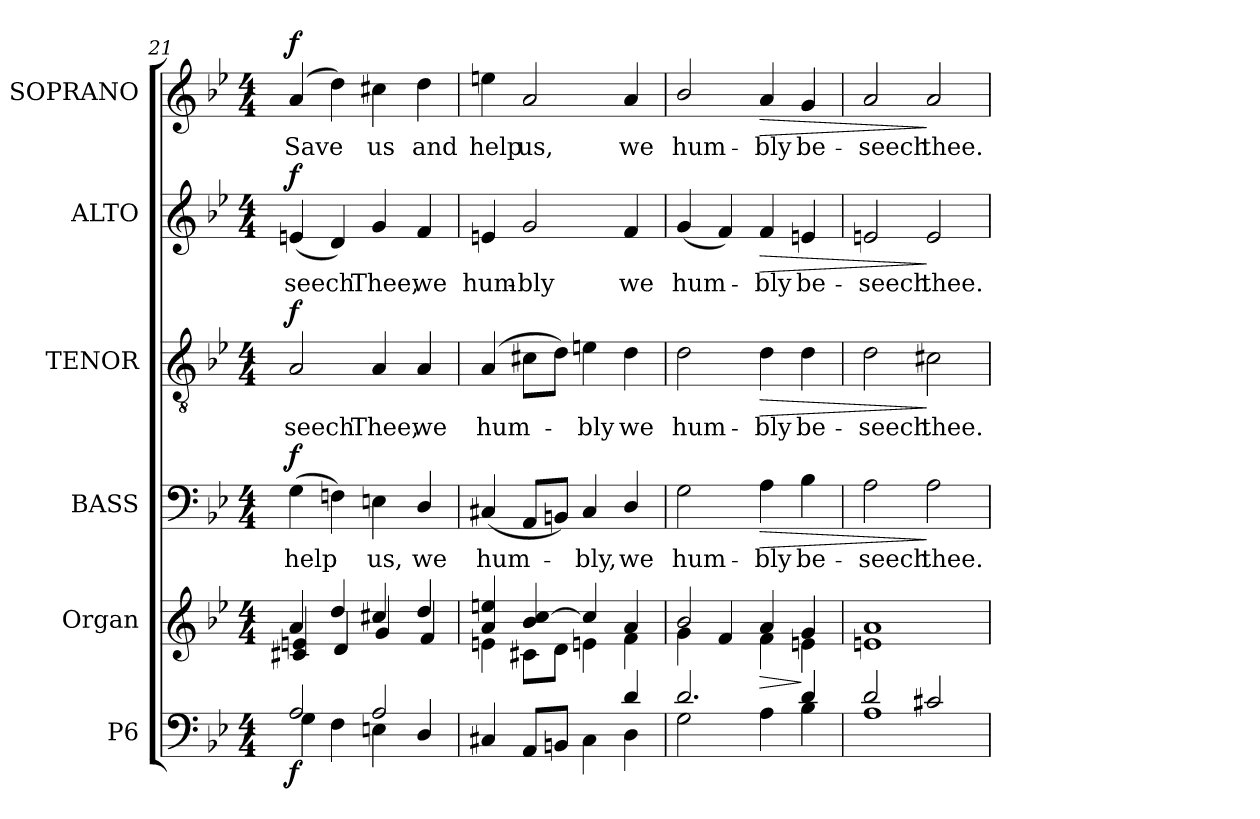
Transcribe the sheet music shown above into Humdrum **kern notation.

**kern	**dynam	**kern	**dynam	**kern	**text	**dynam	**kern	**text	**dynam	**kern	**text	**dynam	**kern	**text	**dynam
*part6	*part6	*part5	*part5	*part4	*part4	*part4	*part3	*part3	*part3	*part2	*part2	*part2	*part1	*part1	*part1
*staff6	*staff6	*staff5	*staff5	*staff4	*staff4	*staff4	*staff3	*staff3	*staff3	*staff2	*staff2	*staff2	*staff1	*staff1	*staff1
*I"P6	*	*I"Organ	*	*I"BASS	*	*	*I"TENOR	*	*	*I"ALTO	*	*	*I"SOPRANO	*	*
*	*	*I'Organ	*	*I'B.	*	*	*I'T.	*	*	*I'A.	*	*	*I'S.	*	*
!!LO:PB:g=z
*clefF4	*	*clefG2	*	*clefF4	*	*	*clefGv2	*	*	*clefG2	*	*	*clefG2	*	*
*	*	*	*	*	*	*	*ITrd7c12	*	*	*	*	*	*	*	*
*k[b-e-]	*	*k[b-e-]	*	*k[b-e-]	*	*	*k[b-e-]	*	*	*k[b-e-]	*	*	*k[b-e-]	*	*
*g:	*	*g:	*	*g:	*	*	*g:	*	*	*g:	*	*	*g:	*	*
*M4/4	*	*M4/4	*	*M4/4	*	*	*M4/4	*	*	*M4/4	*	*	*M4/4	*	*
=21	=21	=21	=21	=21	=21	=21	=21	=21	=21	=21	=21	=21	=21	=21	=21
*^	*	*^	*	*	*	*	*	*	*	*	*	*	*	*	*
!	!	!	!	!	!	!	!LO:LY:b:color=#000000	!	!	!	!	!	!	!	!	!	!
!	!	!	!	!	!	!	!	!	!	!LO:LY:b:color=#000000	!	!	!	!	!	!	!
!	!	!	!	!	!	!	!	!	!	!	!	!	!LO:LY:b:color=#000000	!	!	!	!
!	!	!	!	!	!	!	!	!	!	!	!	!	!	!	!	!LO:LY:b:color=#000000	!
2Ai/	4Gi\	f	4ai/	4c#Xi/ 4eni	.	(4Gi\	help	f	2AAi/	- seech	f	(4eni/	- seech	f	(4ai/	Save	f
.	4Fi\	.	4ddi/	4di/	.	4Fni\)	.	.	.	.	.	4di/)	.	.	4ddi\)	.	.
!	!	!	!	!	!	!	!LO:LY:b:color=#000000	!	!	!	!	!	!	!	!	!	!
!	!	!	!	!	!	!	!	!	!	!LO:LY:b:color=#000000	!	!	!	!	!	!	!
!	!	!	!	!	!	!	!	!	!	!	!	!	!LO:LY:b:color=#000000	!	!	!	!
!	!	!	!	!	!	!	!	!	!	!	!	!	!	!	!	!LO:LY:b:color=#000000	!
2Ai/	4Eni\	.	4cc#Xi/	4gi/	.	4Eni\	us,	.	4AAi/	Thee,	.	4gi/	Thee,	.	4cc#Xi\	us	.
!	!	!	!	!	!	!	!LO:LY:b:color=#000000	!	!	!	!	!	!	!	!	!	!
!	!	!	!	!	!	!	!	!	!	!LO:LY:b:color=#000000	!	!	!	!	!	!	!
!	!	!	!	!	!	!	!	!	!	!	!	!	!LO:LY:b:color=#000000	!	!	!	!
!	!	!	!	!	!	!	!	!	!	!	!	!	!	!	!	!LO:LY:b:color=#000000	!
.	4Di/	.	4ddi/	4fi/	.	4Di/	we	.	4AAi/	we	.	4fi/	we	.	4ddi\	and	.
=22	=22	=22	=22	=22	=22	=22	=22	=22	=22	=22	=22	=22	=22	=22	=22	=22	=22
!	!	!	!	!	!	!	!LO:LY:b:color=#000000	!	!	!	!	!	!	!	!	!	!
!	!	!	!	!	!	!	!	!	!	!LO:LY:b:color=#000000	!	!	!	!	!	!	!
!	!	!	!	!	!	!	!	!	!	!	!	!	!LO:LY:b:color=#000000	!	!	!	!
!	!	!	!	!	!	!	!	!	!	!	!	!	!	!	!	!LO:LY:b:color=#000000	!
2ryy	4C#Xi/	.	4ai/ 4eeni	4eni\	.	(4C#Xi/	hum-	.	(4AAi/	hum-	.	4eni/	hum-	.	4eeni\	help	.
!	!	!	!	!	!	!	!	!	!	!	!	!	!LO:LY:b:color=#000000	!	!	!	!
!	!	!	!	!	!	!	!	!	!	!	!	!	!	!	!	!LO:LY:b:color=#000000	!
.	8AAi/L	.	4b-i/ [4cci	8c#Xi\L	.	8AAi/L	.	.	8C#Xi\L	.	.	2gi/	-bly	.	2ai/	us,	.
.	8BBni/J	.	.	8di\J	.	8BBni/J)	.	.	8Di\J)	.	.	.	.	.	.	.	.
!	!	!	!	!	!	!	!LO:LY:b:color=#000000	!	!	!	!	!	!	!	!	!	!
!	!	!	!	!	!	!	!	!	!	!LO:LY:b:color=#000000	!	!	!	!	!	!	!
4ryy	4C#i\	.	4cci/]	4eni\	.	4C#i/	-bly,	.	4Eni\	-bly	.	.	.	.	.	.	.
!	!	!	!	!	!	!	!LO:LY:b:color=#000000	!	!	!	!	!	!	!	!	!	!
!	!	!	!	!	!	!	!	!	!	!LO:LY:b:color=#000000	!	!	!	!	!	!	!
!	!	!	!	!	!	!	!	!	!	!	!	!	!LO:LY:b:color=#000000	!	!	!	!
!	!	!	!	!	!	!	!	!	!	!	!	!	!	!	!	!LO:LY:b:color=#000000	!
4di/	4Di\	.	4ai/	4fi\	.	4Di/	we	.	4Di\	we	.	4fi/	we	.	4ai/	we	.
=23	=23	=23	=23	=23	=23	=23	=23	=23	=23	=23	=23	=23	=23	=23	=23	=23	=23
!	!	!	!	!	!	!	!LO:LY:b:color=#000000	!	!	!	!	!	!	!	!	!	!
!	!	!	!	!	!	!	!	!	!	!LO:LY:b:color=#000000	!	!	!	!	!	!	!
!	!	!	!	!	!	!	!	!	!	!	!	!	!LO:LY:b:color=#000000	!	!	!	!
!	!	!	!	!	!	!	!	!	!	!	!	!	!	!	!	!LO:LY:b:color=#000000	!
2.di/	2Gi\	.	2b-i/	4gi\	.	2Gi\	hum-	.	2Di\	hum-	.	(4gi/	hum-	.	2b-i/	hum-	.
.	.	.	.	4fi/	.	.	.	.	.	.	.	4fi/)	.	.	.	.	.
!	!	!	!	!	!LO:HP:b	!	!	!	!	!	!	!	!	!	!	!	!
!	!	!	!	!	!	!	!LO:LY:b:color=#000000	!LO:HP:b	!	!	!	!	!	!	!	!	!
!	!	!	!	!	!	!	!	!	!	!LO:LY:b:color=#000000	!LO:HP:b	!	!	!	!	!	!
!	!	!	!	!	!	!	!	!	!	!	!	!	!LO:LY:b:color=#000000	!LO:HP:b	!	!	!
!	!	!	!	!	!	!	!	!	!	!	!	!	!	!	!	!LO:LY:b:color=#000000	!LO:HP:b
.	4Ai\	.	4ai/	4fi\	>	4Ai\	-bly	>	4Di\	-bly	>	4fi/	-bly	>	4ai/	-bly	>
!	!	!	!	!	!	!	!LO:LY:b:color=#000000	!	!	!	!	!	!	!	!	!	!
!	!	!	!	!	!	!	!	!	!	!LO:LY:b:color=#000000	!	!	!	!	!	!	!
!	!	!	!	!	!	!	!	!	!	!	!	!	!LO:LY:b:color=#000000	!	!	!	!
!	!	!	!	!	!	!	!	!	!	!	!	!	!	!	!	!LO:LY:b:color=#000000	!
4di/	4B-i\	.	4gi/	4eni\	]	4B-i\	be-	.	4Di\	be-	.	4eni/	be-	.	4gi/	be-	.
=24	=24	=24	=24	=24	=24	=24	=24	=24	=24	=24	=24	=24	=24	=24	=24	=24	=24
!	!	!	!	!	!	!	!LO:LY:b:color=#000000	!	!	!	!	!	!	!	!	!	!
!	!	!	!	!	!	!	!	!	!	!LO:LY:b:color=#000000	!	!	!	!	!	!	!
!	!	!	!	!	!	!	!	!	!	!	!	!	!LO:LY:b:color=#000000	!	!	!	!
!	!	!	!	!	!	!	!	!	!	!	!	!	!	!	!	!LO:LY:b:color=#000000	!
2di/	1Ai	.	1ai	1eni	.	2Ai\	-seech	.	2Di\	-seech	.	2eni/	-seech	.	2ai/	-seech	.
!	!	!	!	!	!	!	!LO:LY:b:color=#000000	!	!	!	!	!	!	!	!	!	!
!	!	!	!	!	!	!	!	!	!	!LO:LY:b:color=#000000	!	!	!	!	!	!	!
!	!	!	!	!	!	!	!	!	!	!	!	!	!LO:LY:b:color=#000000	!	!	!	!
!	!	!	!	!	!	!	!	!	!	!	!	!	!	!	!	!LO:LY:b:color=#000000	!
2c#Xi/	.	.	.	.	.	2Ai\	thee.	]	2C#Xi\	thee.	]	2ei/	thee.	]	2ai/	thee.	]
*v	*v	*	*	*	*	*	*	*	*	*	*	*	*	*	*	*	*
*	*	*v	*v	*	*	*	*	*	*	*	*	*	*	*	*	*
=	=	=	=	=	=	=	=	=	=	=	=	=	=	=	=
*-	*-	*-	*-	*-	*-	*-	*-	*-	*-	*-	*-	*-	*-	*-	*-
